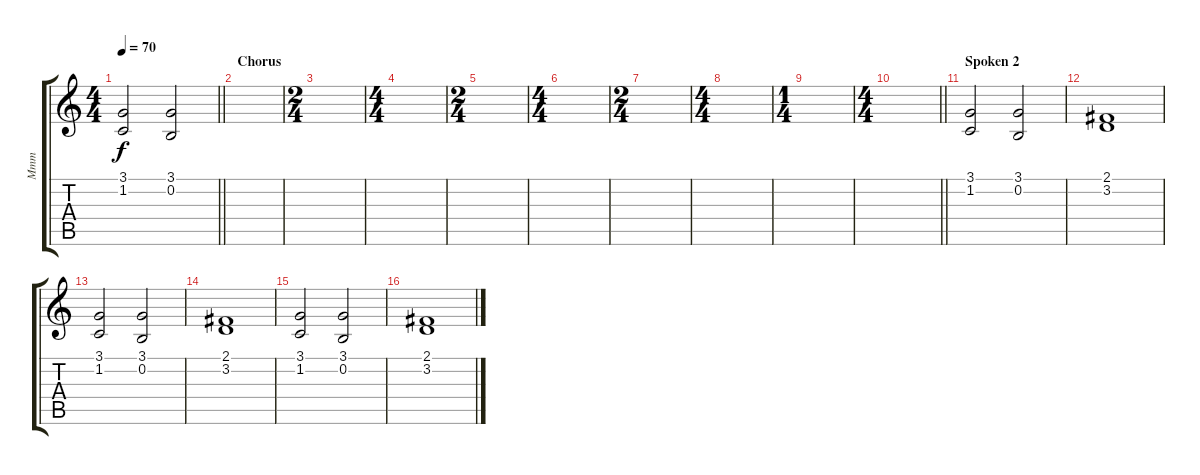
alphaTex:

\track ("Mmm" "Mmm") {instrument choiraahs}
\staff {score tabs}
\tuning (E4 B3 G3 D3 A2 E2) {hide}
\ts (4 4)
\tempo 70
\clef g2
\barLineRight lightlight
\ks c
(3.1 1.2).2{dy f} (3.1 0.2).2 |
\section ("" "Chorus")
|
\ts (2 4)
|
\ts (4 4)
|
\ts (2 4)
|
\ts (4 4)
|
\ts (2 4)
|
\ts (4 4)
|
\ts (1 4)
|
\ts (4 4)
\barLineRight lightlight
|
\section ("" "Spoken 2")
(3.1 1.2).2 (3.1 0.2).2 |
(2.1 3.2).1 |
(3.1 1.2).2 (3.1 0.2).2 |
(2.1 3.2).1 |
(3.1 1.2).2 (3.1 0.2).2 |
(2.1 3.2).1
